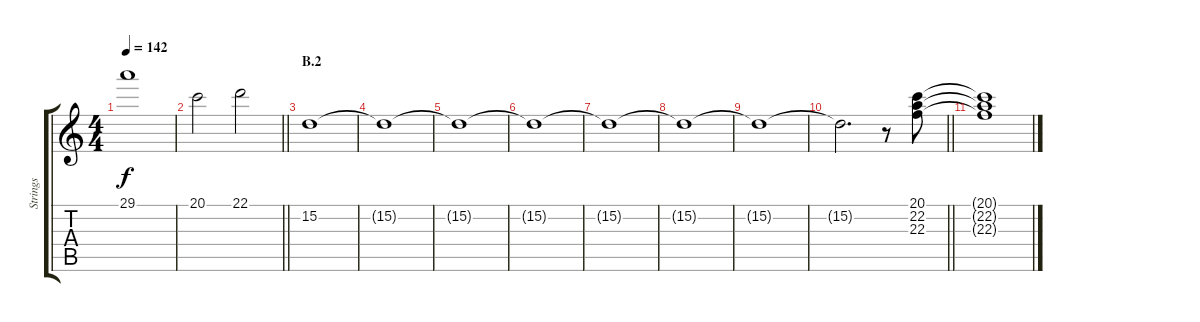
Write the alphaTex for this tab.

\track ("Strings" "Strings") {instrument stringensemble1}
\staff {score tabs}
\tuning (E4 B3 G3 D3 A2 E2) {hide}
\ts (4 4)
\tempo 142
\clef g2
\ks c
29.1{t}.1{dy f} |
\barLineRight lightlight
20.1.2 22.1.2 |
\section ("" "B.2")
15.2.1 |
15.2{t}.1 |
15.2{t}.1 |
15.2{t}.1 |
15.2{t}.1 |
15.2{t}.1 |
15.2{t}.1 |
\barLineRight lightlight
15.2{t}.2{d} r.8{volume 12 instrument synthstrings2} (20.1 22.2 22.3).8{volume 4 instrument synthstrings2} |
(20.1{t} 22.2{t} 22.3{t}).1
